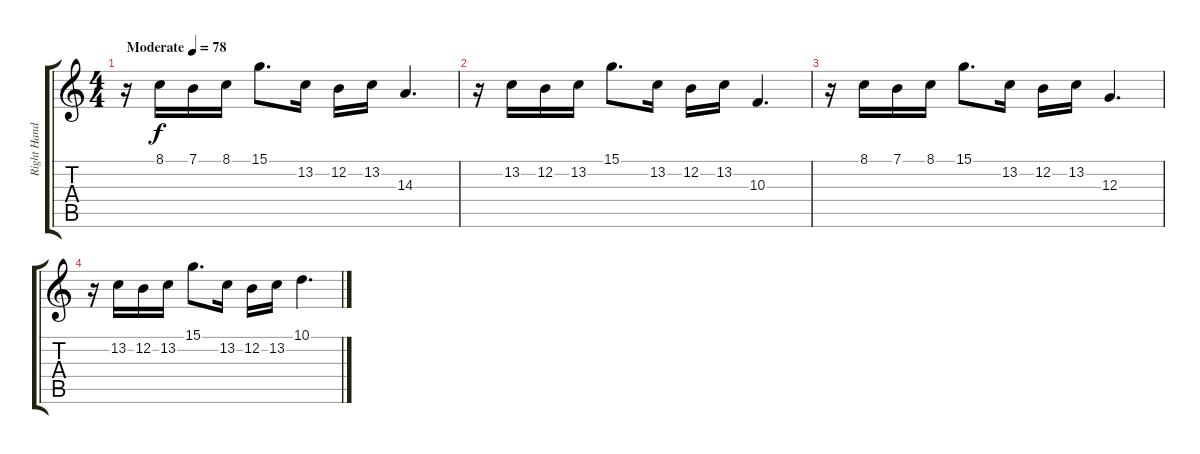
\track ("Right Hand" "Right Hand") {instrument acousticgrandpiano}
\staff {score tabs}
\tuning (E4 B3 G3 D3 A2 E2) {hide}
\ts (4 4)
\tempo (78 "Moderate")
\clef g2
\ks c
r.16{dy f instrument acousticgrandpiano} 8.1.16 7.1.16 8.1.16 15.1.8{d} 13.2.16 12.2.16 13.2.16 14.3.4{d} |
r.16 13.2.16 12.2.16 13.2.16 15.1.8{d} 13.2.16 12.2.16 13.2.16 10.3.4{d} |
r.16 8.1.16 7.1.16 8.1.16 15.1.8{d} 13.2.16 12.2.16 13.2.16 12.3.4{d} |
r.16 13.2.16 12.2.16 13.2.16 15.1.8{d} 13.2.16 12.2.16 13.2.16 10.1.4{d}
